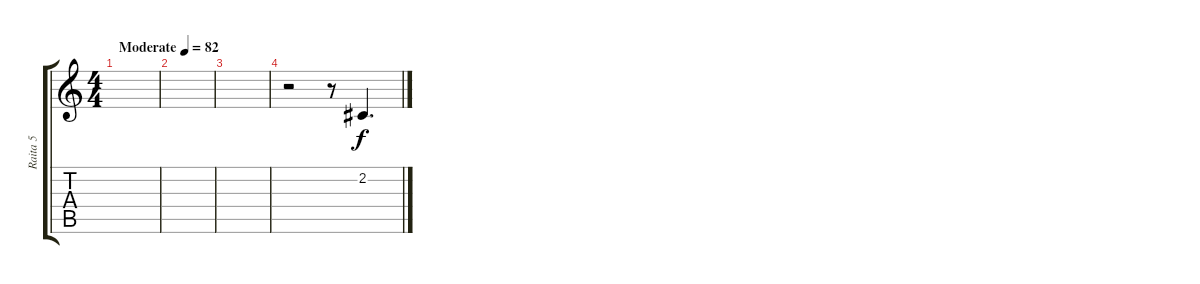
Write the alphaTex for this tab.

\track ("Raita 5" "Raita 5") {instrument reversecymbal}
\staff {score tabs}
\tuning (E4 B3 G3 D3 A2 E2) {hide}
\ts (4 4)
\tempo (82 "Moderate")
\clef g2
\ks c
|
|
|
r.2 r.8 2.2.4{d}
